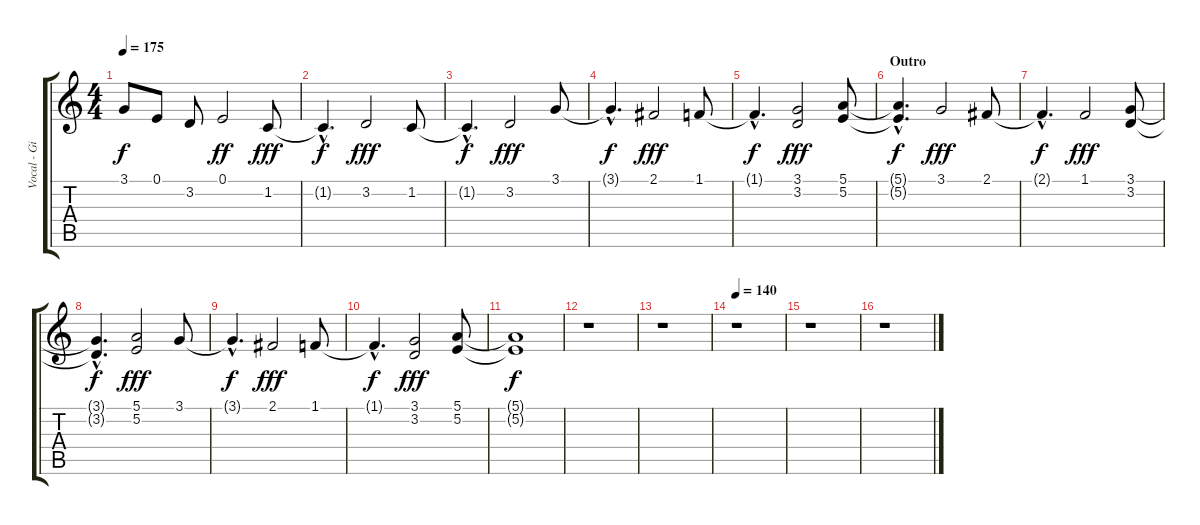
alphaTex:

\track ("Vocal - Gillan" "Vocal - Gi") {instrument voiceoohs}
\staff {score tabs}
\tuning (E4 B3 G3 D3 A2 E2) {hide}
\ts (4 4)
\tempo 175
\clef g2
\ks c
3.1{t}.8{dy f} 0.1.8 3.2.8 0.1.2{dy ff} 1.2.8{dy fff} |
1.2{hac t}.4{d dy f} 3.2.2{dy fff} 1.2.8 |
1.2{hac t}.4{d dy f} 3.2.2{dy fff} 3.1.8 |
3.1{hac t}.4{d dy f} 2.1.2{dy fff} 1.1.8 |
1.1{hac t}.4{d dy f} (3.1 3.2).2{dy fff} (5.1 5.2).8 |
\section ("" "Outro")
(5.1{hac t} 5.2{hac t}).4{d dy f} 3.1.2{dy fff} 2.1.8 |
2.1{hac t}.4{d dy f} 1.1.2{dy fff} (3.1 3.2).8 |
(3.1{hac t} 3.2{hac t}).4{d dy f} (5.1 5.2).2{dy fff} 3.1.8 |
3.1{hac t}.4{d dy f} 2.1.2{dy fff} 1.1.8 |
1.1{hac t}.4{d dy f} (3.1 3.2).2{dy fff} (5.1 5.2).8 |
(5.1{t} 5.2{t}).1{dy f} |
r.1 |
r.1 |
\tempo 140
r.1 |
r.1 |
r.1
